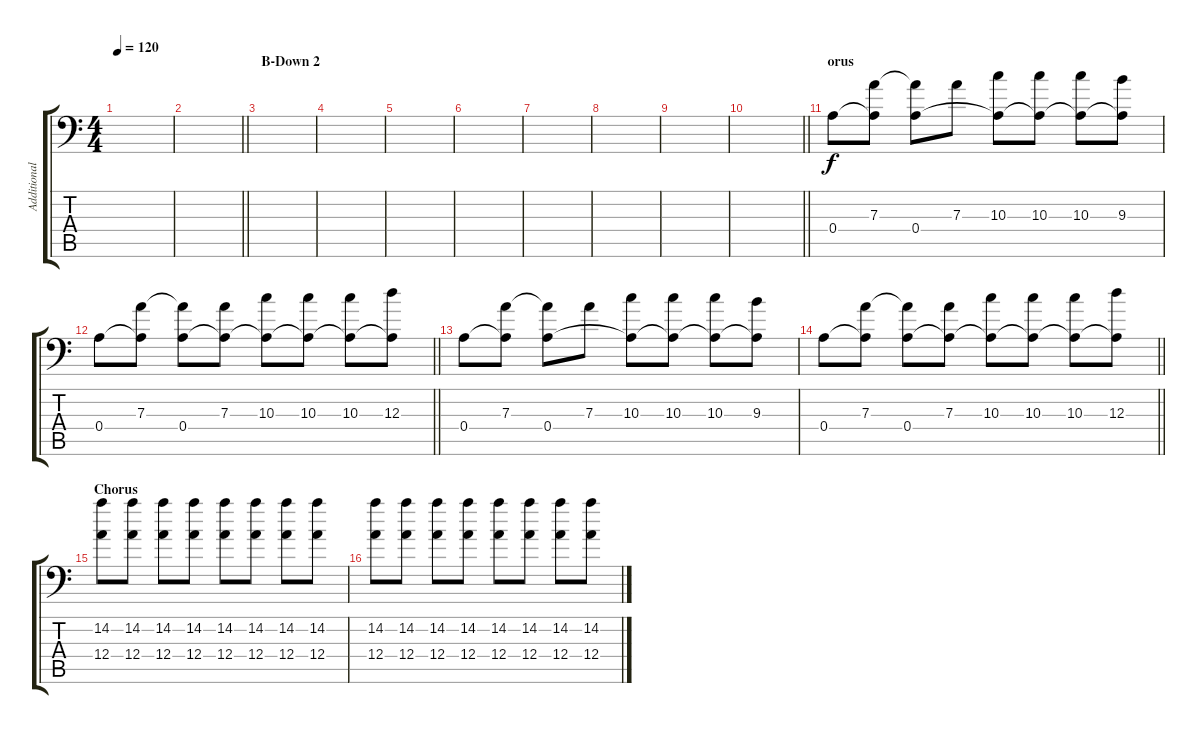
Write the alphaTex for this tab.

\track ("Additional Guitar" "Additional") {instrument distortionguitar}
\staff {score tabs}
\tuning (B3 G3 D3 A2 E2 A1) {hide}
\ts (4 4)
\tempo 120
\clef f4
\ks c
|
\barLineRight lightlight
|
\section ("" "B-Down 2")
|
|
|
|
|
|
|
\barLineRight lightlight
|
\section ("" "orus")
0.4.8{volume 12} (7.3 0.4{t}).8 (7.3{t} 0.4).8 7.3.8 (10.3 0.4{t}).8 (10.3 0.4{t}).8 (10.3 0.4{t}).8 (9.3 0.4{t}).8 |
\barLineRight lightlight
0.4.8 (7.3 0.4{t}).8 (7.3{t} 0.4).8 (7.3 0.4{t}).8 (10.3 0.4{t}).8 (10.3 0.4{t}).8 (10.3 0.4{t}).8 (12.3 0.4{t}).8 |
0.4.8 (7.3 0.4{t}).8 (7.3{t} 0.4).8 7.3.8 (10.3 0.4{t}).8 (10.3 0.4{t}).8 (10.3 0.4{t}).8 (9.3 0.4{t}).8 |
\barLineRight lightlight
0.4.8 (7.3 0.4{t}).8 (7.3{t} 0.4).8 (7.3 0.4{t}).8 (10.3 0.4{t}).8 (10.3 0.4{t}).8 (10.3 0.4{t}).8 (12.3 0.4{t}).8 |
\section ("" "Chorus")
(14.2 12.4).8{volume 7} (14.2 12.4).8 (14.2 12.4).8 (14.2 12.4).8 (14.2 12.4).8 (14.2 12.4).8 (14.2 12.4).8 (14.2 12.4).8 |
(14.2 12.4).8 (14.2 12.4).8 (14.2 12.4).8 (14.2 12.4).8 (14.2 12.4).8 (14.2 12.4).8 (14.2 12.4).8 (14.2 12.4).8
